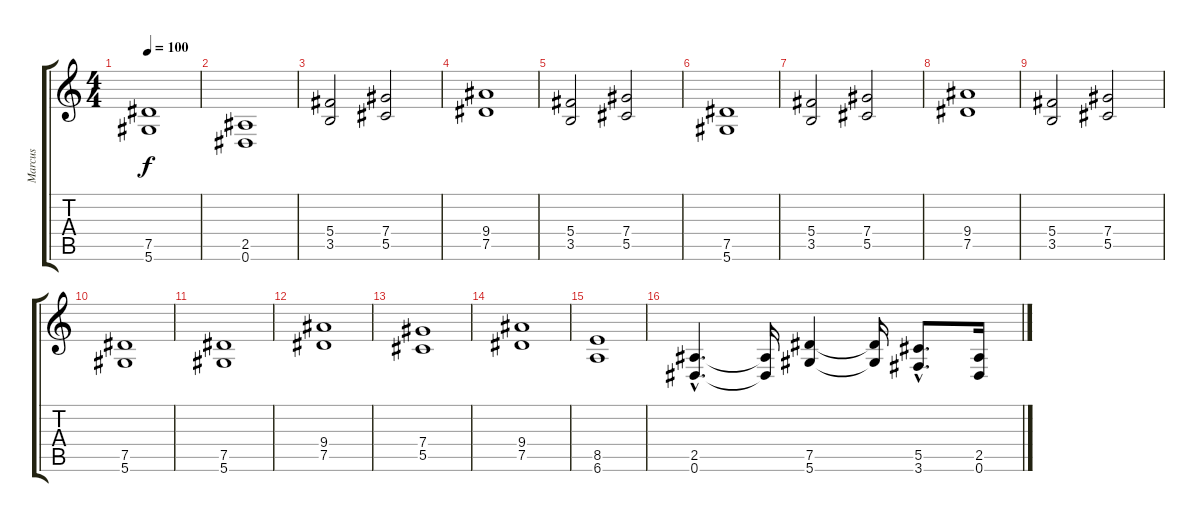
\track ("Marcus" "Marcus") {instrument overdrivenguitar}
\staff {score tabs}
\tuning (Eb4 Bb3 Gb3 Db3 Ab2 Eb2) {hide}
\ts (4 4)
\tempo 100
\clef g2
\ks c
(7.5 5.6).1{dy f} |
(2.5 0.6).1 |
(5.4 3.5).2 (7.4 5.5).2 |
(9.4 7.5).1 |
(5.4 3.5).2 (7.4 5.5).2 |
(7.5 5.6).1 |
(5.4 3.5).2 (7.4 5.5).2 |
(9.4 7.5).1 |
(5.4 3.5).2 (7.4 5.5).2 |
(7.5 5.6).1 |
(7.5 5.6).1 |
(9.4 7.5).1 |
(7.4 5.5).1 |
(9.4 7.5).1 |
(8.5 6.6).1 |
(2.5{hac} 0.6{hac}).4{d} (2.5{t} 0.6{t}).16 (7.5 5.6).4 (7.5{t} 5.6{t}).16 (5.5{hac} 3.6{hac}).8{d} (2.5 0.6).16
